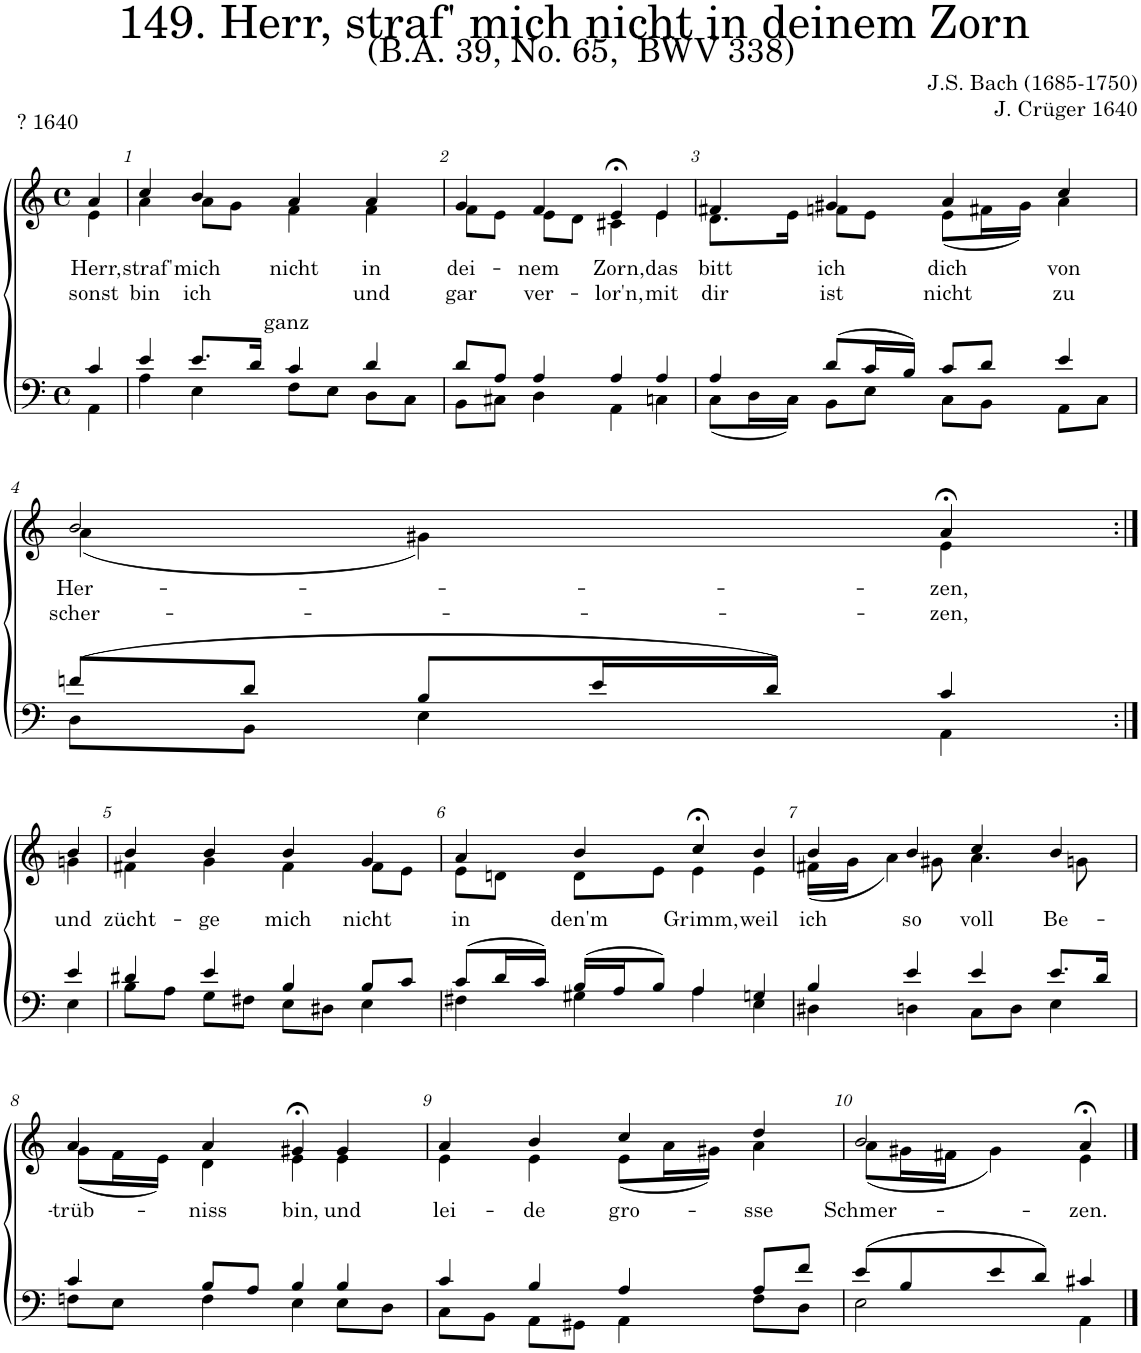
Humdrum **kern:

**kern	**kern	**text	**text
*part2	*part1	*part1	*part1
*staff2	*staff1	*staff1	*staff1
*I"Tenor/Bass	*I"Soprano/Alto	*	*
*clefF4	*clefG2	*	*
*k[]	*k[]	*	*
*M4/4	*M4/4	*	*
*met(c)	*met(c)	*	*
=	=	=	=
*^	*	*	*
!	!	!	!LO:LY:b	!LO:LY:b
*	*	*^	*	*
4c/	4AA\	4a;<,/	4e\	Herr,	sonst
=1	=1	=1	=1	=1	=1
!	!	!	!	!LO:LY:b	!LO:LY:b
4e/	4A\	4cc;</	4a\	straf'	bin
!	!	!	!	!LO:LY:b	!LO:LY:b
8.e/L	4E\	4b/	8a\L	mich	ich
.	.	.	8g\J	.	.
16d/Jk	.	.	.	.	.
!	!	!	!	!LO:LY:b	!LO:LY:b
4c/	8F\L	4a/	4f\	nicht	ganz
.	8E\J	.	.	.	.
!	!	!	!	!LO:LY:b	!LO:LY:b
4d/	8D\L	4a/	4f\	in	und
.	8C\J	.	.	.	.
=2	=2	=2	=2	=2	=2
!	!	!	!	!LO:LY:b	!LO:LY:b
8d/L	8BB\L	4g;</	8f\L	dei-	gar
8A/J	8C#X\J	.	8e\J	.	.
!	!	!	!	!LO:LY:b	!LO:LY:b
4A/	4D\	4f/	8e\L	-nem	ver-
.	.	.	8d;\J	.	.
!	!	!	!	!LO:LY:b	!LO:LY:b
4A/	4AA\	4e;<,/	4c#X\	Zorn,	-lor'n,
!	!	!	!	!LO:LY:b	!LO:LY:b
4A/	4Cn\	4e;<,/	4e\	das	mit
=3	=3	=3	=3	=3	=3
!	!	!	!	!LO:LY:b	!LO:LY:b
4A/	(8C\L	4f#X;</	8.d\L	bitt	dir
.	16D\L	.	.	.	.
.	16C\JJ)	.	16e\Jk	.	.
!	!	!	!	!LO:LY:b	!LO:LY:b
(8d/L	8BB\L	4g#X/	8fn\L	ich	ist
16c/L	8E\J	.	8e\J	.	.
16B/JJ)	.	.	.	.	.
!	!	!	!	!LO:LY:b	!LO:LY:b
8c/L	8C\L	4a/	(8e\L	dich	nicht
8d/J	8BB\J	.	16f#X\L	.	.
.	.	.	16g#;\JJ)	.	.
!	!	!	!	!LO:LY:b	!LO:LY:b
4e/	8AA\L	4cc/	4a\	von	zu
.	8C\J	.	.	.	.
!!LO:LB:g=z	!!
=4	=4	=4	=4	=4	=4
!	!	!	!	!LO:LY:b	!LO:LY:b
(8fn/L	8D\L	2b;</	(4a\	Her-	scher-
8d/J	8BB\J	.	.	.	.
8B/L	4E\	.	4g#X\)	.	.
16e/L	.	.	.	.	.
16d/JJ)	.	.	.	.	.
!	!	!	!	!LO:LY:b	!LO:LY:b
4c/	4AA\	4a;<,/	4e\	-zen,	-zen,
!!LO:LB:g=z	!!
=4X1:|!	=4X1:|!	=4X1:|!	=4X1:|!	=4X1:|!	=4X1:|!
!	!	!	!	!LO:LY:b	!
4e/	4E\	4b/	4gn\	und	.
=5	=5	=5	=5	=5	=5
!	!	!	!	!LO:LY:b	!
4d#X/	8B\L	4b;</	4f#X\	zücht-	.
.	8A\J	.	.	.	.
!	!	!	!	!LO:LY:b	!
4e/	8G\L	4b/	4g\	-ge	.
.	8F#X\J	.	.	.	.
!	!	!	!	!LO:LY:b	!
4B/	8E\L	4b/	4f#\	mich	.
.	8D#X\J	.	.	.	.
!	!	!	!	!LO:LY:b	!
8B/L	4E\	4g/	8f#\L	nicht	.
8c/J	.	.	8e\J	.	.
=6	=6	=6	=6	=6	=6
!	!	!	!	!LO:LY:b	!
(8c/L	4F#X\	4a;</	8e\L	in	.
16d/L	.	.	8dn\J	.	.
16c/JJ)	.	.	.	.	.
!	!	!	!	!LO:LY:b	!
(16B/LL	4G#X\	4b;</	8d\L	den'm	.
16A/J	.	.	.	.	.
8B/J)	.	.	8e\J	.	.
!	!	!	!	!LO:LY:b	!
4A/	4A\	4cc;<,/	4e\	Grimm,	.
!	!	!	!	!LO:LY:b	!
4Gn/	4E\	4b/	4e\	weil	.
=7	=7	=7	=7	=7	=7
!	!	!	!	!LO:LY:b	!
4B/	4D#X\	4b;</	(16f#X\LL	ich	.
.	.	.	16g\JJ	.	.
.	.	.	4a\)	.	.
!	!	!	!	!LO:LY:b	!
4e/	4Dn\	4b/	.	so	.
.	.	.	8g#X\	.	.
!	!	!	!	!LO:LY:b	!
4e/	8C\L	4cc;</	4.a\	voll	.
.	8D\J	.	.	.	.
!	!	!	!	!LO:LY:b	!
8.e/L	4E\	4b/	.	Be-	.
.	.	.	8gn\	.	.
16d/Jk	.	.	.	.	.
!!LO:LB:g=z	!!
=8	=8	=8	=8	=8	=8
!	!	!	!	!LO:LY:b	!
4c/	8Fn\L	4a;</	(8g\L	-trüb-	.
.	8E\J	.	16f\L	.	.
.	.	.	16e\JJ)	.	.
!	!	!	!	!LO:LY:b	!
8B/L	4F\	4a/	4d\	-niss	.
8A/J	.	.	.	.	.
!	!	!	!	!LO:LY:b	!
4B/	4E\	4g#X;<,/	4e\	bin,	.
!	!	!	!	!LO:LY:b	!
4B/	8E\L	4g#/	4e\	und	.
.	8D\J	.	.	.	.
=9	=9	=9	=9	=9	=9
!	!	!	!	!LO:LY:b	!
4c/	8C\L	4a;</	4e\	lei-	.
.	8BB\J	.	.	.	.
!	!	!	!	!LO:LY:b	!
4B/	8AA\L	4b/	4e\	-de	.
.	8GG#X\J	.	.	.	.
!	!	!	!	!LO:LY:b	!
4A/	4AA\	4cc/	(8e\L	gro-	.
.	.	.	16a\L	.	.
.	.	.	16g#X\JJ)	.	.
!	!	!	!	!LO:LY:b	!
8A/L	8F\L	4dd/	4a\	-sse	.
8f/J	8D\J	.	.	.	.
=10	=10	=10	=10	=10	=10
!	!	!	!	!LO:LY:b	!
(8e/L	2E\	2b;</	(8a\L	Schmer-	.
8B/	.	.	16g#X\L	.	.
.	.	.	16f#X\JJ	.	.
8e;</	.	.	4g#\)	.	.
8d/J)	.	.	.	.	.
!	!	!	!	!LO:LY:b	!
4c#X/	4AA\	4a;</	4e\	-zen.	.
*v	*v	*	*	*	*
*	*v	*v	*	*
==	==	==	==
*-	*-	*-	*-
